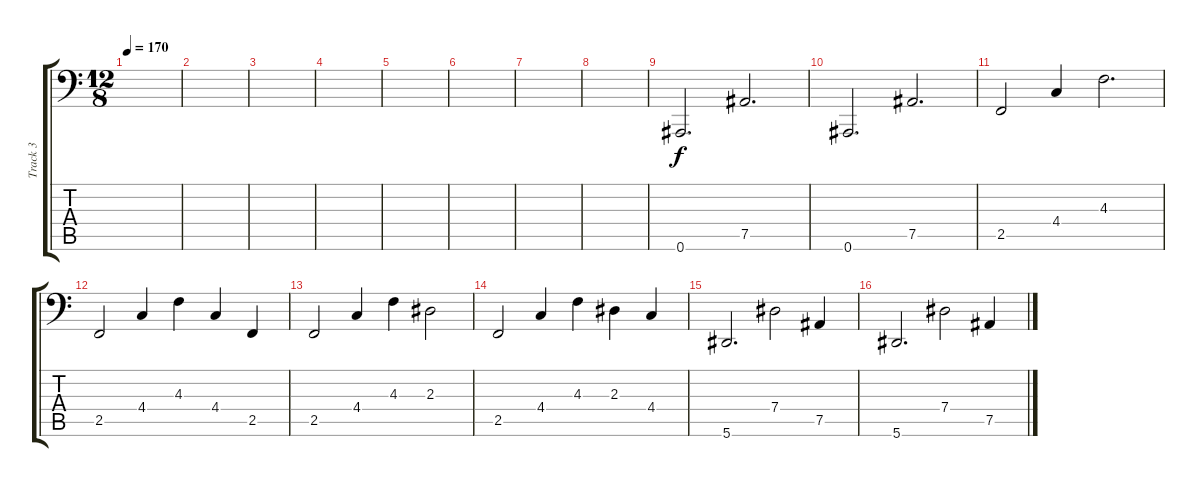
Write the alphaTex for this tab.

\track ("Track 3" "Track 3") {instrument electricbasspick}
\staff {score tabs}
\tuning (Bb2 F2 Db2 Ab1 Eb1 Bb0) {hide}
\ts (12 8)
\tempo 170
\clef f4
\ks c
|
|
|
|
|
|
|
|
0.6.2{d} 7.5.2{d} |
0.6.2{d} 7.5.2{d} |
2.5.2 4.4.4 4.3.2{d} |
2.5.2 4.4.4 4.3.4 4.4.4 2.5.4 |
2.5.2 4.4.4 4.3.4 2.3.2 |
2.5.2 4.4.4 4.3.4 2.3.4 4.4.4 |
5.6.2{d} 7.4.2 7.5.4 |
5.6.2{d} 7.4.2 7.5.4
